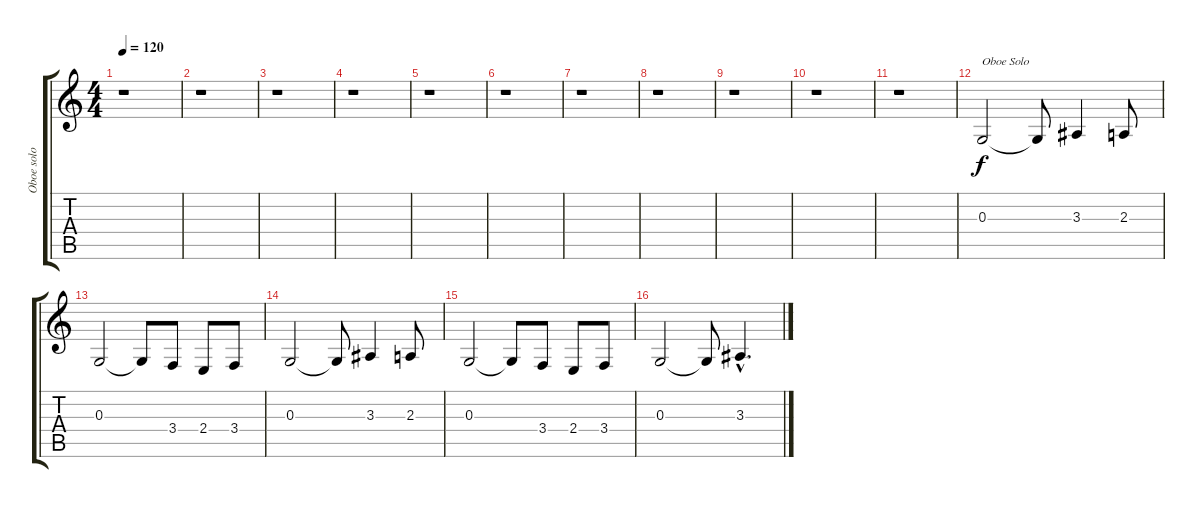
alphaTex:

\track ("Oboe solo" "Oboe solo") {instrument oboe}
\staff {score tabs}
\tuning (E4 B3 G3 D3 A2 E2) {hide}
\ts (4 4)
\tempo 120
\clef g2
\ks c
r.1{dy f} |
r.1 |
r.1 |
r.1 |
r.1 |
r.1 |
r.1 |
r.1 |
r.1 |
r.1 |
r.1 |
0.3.2{txt "Oboe Solo"} 0.3{t}.8 3.3.4 2.3.8 |
0.3.2 0.3{t}.8 3.4.8 2.4.8 3.4.8 |
0.3.2 0.3{t}.8 3.3.4 2.3.8 |
0.3.2 0.3{t}.8 3.4.8 2.4.8 3.4.8 |
0.3.2 0.3{t}.8 3.3{hac}.4{d}
